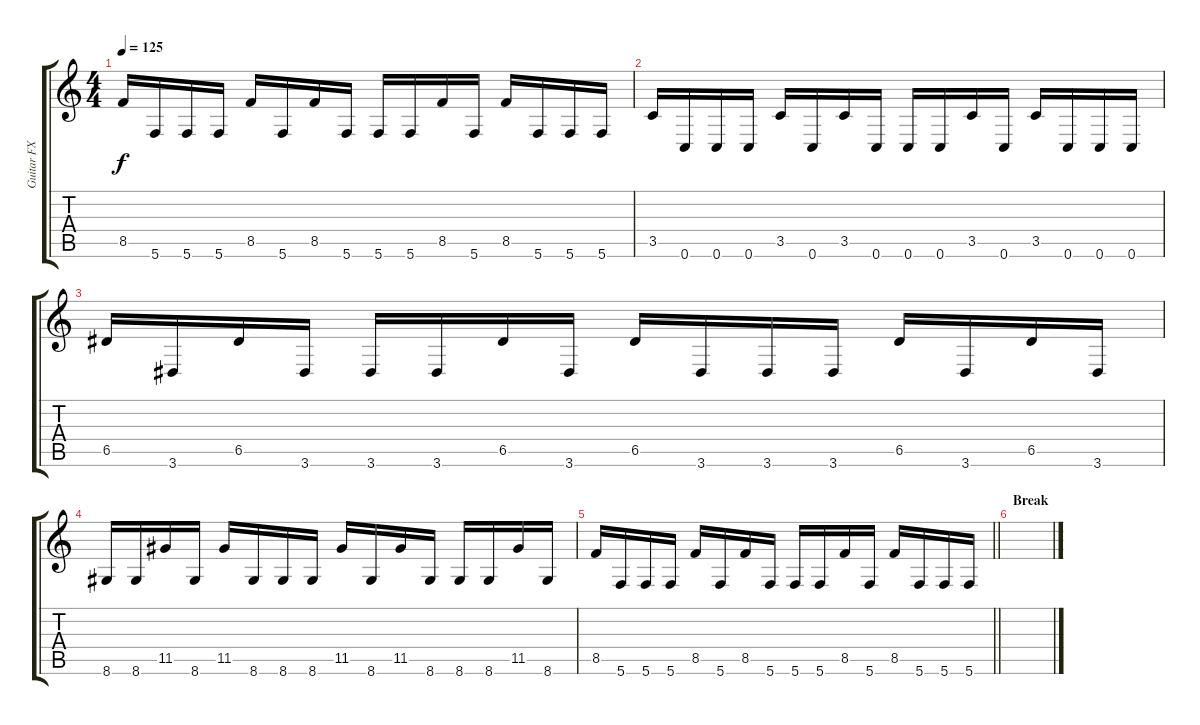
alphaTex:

\track ("Guitar FX" "Guitar FX") {instrument overdrivenguitar}
\staff {score tabs}
\tuning (E4 B3 G3 D3 A2 C2) {hide}
\ts (4 4)
\tempo 125
\clef g2
\ks c
8.5.16{dy f balance 16} 5.6.16{balance 0} 5.6.16{balance 16} 5.6.16{balance 0} 8.5.16{balance 16} 5.6.16{balance 0} 8.5.16{balance 16} 5.6.16{balance 0} 5.6.16{balance 16} 5.6.16{balance 0} 8.5.16{balance 16} 5.6.16{balance 0} 8.5.16{balance 16} 5.6.16{balance 0} 5.6.16{balance 16} 5.6.16{balance 0} |
3.5.16{balance 16} 0.6.16{balance 0} 0.6.16{balance 16} 0.6.16{balance 0} 3.5.16{balance 16} 0.6.16{balance 0} 3.5.16{balance 16} 0.6.16{balance 0} 0.6.16{balance 16} 0.6.16{balance 0} 3.5.16{balance 16} 0.6.16{balance 0} 3.5.16{balance 16} 0.6.16{balance 0} 0.6.16{balance 16} 0.6.16{balance 0} |
6.5.16{balance 16} 3.6.16{balance 0} 6.5.16{balance 16} 3.6.16{balance 0} 3.6.16{balance 16} 3.6.16{balance 0} 6.5.16{balance 16} 3.6.16{balance 0} 6.5.16{balance 16} 3.6.16{balance 0} 3.6.16{balance 16} 3.6.16{balance 0} 6.5.16{balance 16} 3.6.16{balance 0} 6.5.16{balance 16} 3.6.16{balance 0} |
8.6.16{balance 16} 8.6.16{balance 0} 11.5.16{balance 16} 8.6.16{balance 0} 11.5.16{balance 16} 8.6.16{balance 0} 8.6.16{balance 16} 8.6.16{balance 0} 11.5.16{balance 16} 8.6.16{balance 0} 11.5.16{balance 16} 8.6.16{balance 0} 8.6.16{balance 16} 8.6.16{balance 0} 11.5.16{balance 16} 8.6.16{balance 0} |
\barLineRight lightlight
8.5.16{balance 16} 5.6.16{balance 0} 5.6.16{balance 16} 5.6.16{balance 0} 8.5.16{balance 16} 5.6.16{balance 0} 8.5.16{balance 16} 5.6.16{balance 0} 5.6.16{balance 16} 5.6.16{balance 0} 8.5.16{balance 16} 5.6.16{balance 0} 8.5.16{balance 16} 5.6.16{balance 0} 5.6.16{balance 16} 5.6.16{balance 0} |
\section ("" "Break")
